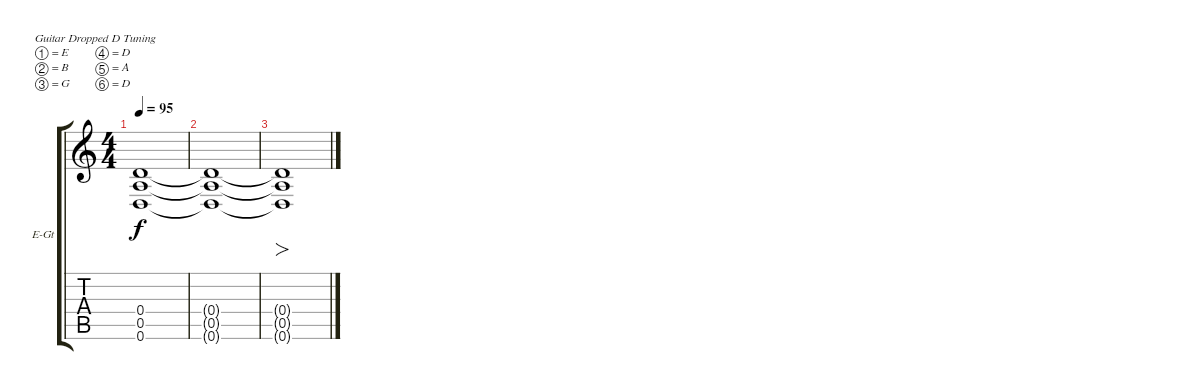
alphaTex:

\bracketExtendMode groupsimilarinstruments
\firstSystemTrackNameOrientation horizontal
\otherSystemsTrackNameOrientation horizontal
\track ("Alex" "E-Gt") {instrument distortionguitar}
\staff {score tabs}
\tuning (E4 B3 G3 D3 A2 D2)
\ts (4 4)
\tempo 95
\clef g2
\ks c
(0.6{t} 0.5{t} 0.4{t}).1{dy f} |
(0.4{t} 0.5{t} 0.6{t}).1 |
(0.6{t} 0.5{t} 0.4{t}).1{fo}
